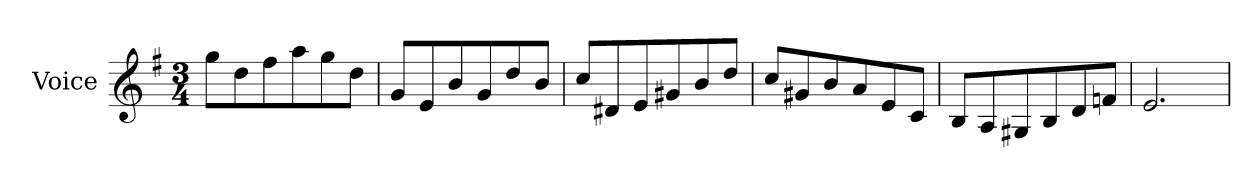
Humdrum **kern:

**kern
*part1
*staff1
*I"Voice
*I'Voice
*clefG2
*k[f#]
*M3/4
=1
8gg\L
8dd\
8ff#\
8aa\
8gg\
8dd\J
=2
8g/L
8e/
8b/
8g/
8dd/
8b/J
=3
8cc/L
8d#X/
8e/
8g#X/
8b/
8dd/J
=4
8cc/L
8g#X/
8b/
8a/
8e/
8c/J
=5
8B/L
8A/
8G#X/
8B/
8d/
8fn/J
=6
2.e/
=
*-
